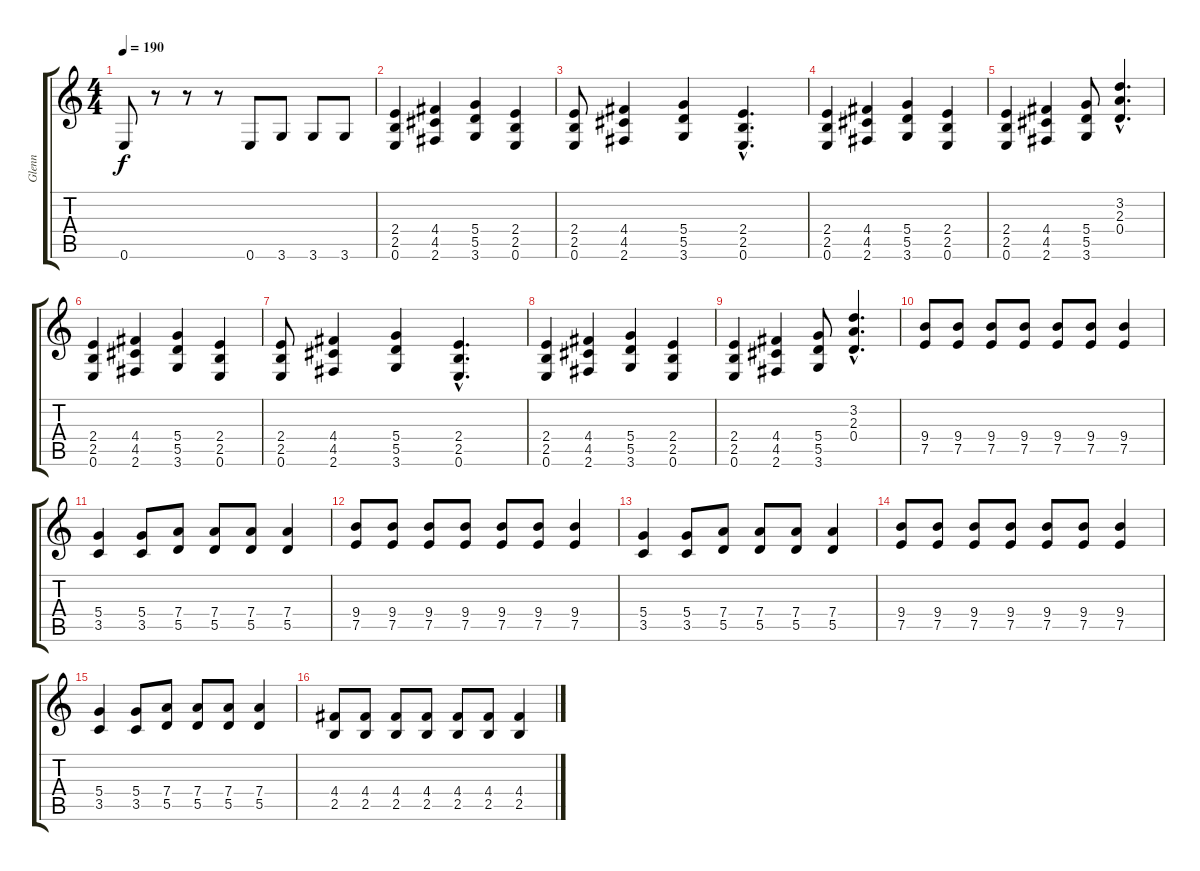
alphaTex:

\track ("Glenn" "Glenn") {instrument distortionguitar}
\staff {score tabs}
\tuning (E4 B3 G3 D3 A2 E2) {hide}
\ts (4 4)
\tempo 190
\clef g2
\ks c
0.6.8{dy f} r.8 r.8 r.8 0.6.8 3.6.8 3.6.8 3.6.8 |
(2.4 2.5 0.6).4 (4.4 4.5 2.6).4 (5.4 5.5 3.6).4 (2.4 2.5 0.6).4 |
(2.4 2.5 0.6).8 (4.4 4.5 2.6).4 (5.4 5.5 3.6).4 (2.4{hac} 2.5{hac} 0.6{hac}).4{d} |
(2.4 2.5 0.6).4 (4.4 4.5 2.6).4 (5.4 5.5 3.6).4 (2.4 2.5 0.6).4 |
(2.4 2.5 0.6).4 (4.4 4.5 2.6).4 (5.4 5.5 3.6).8 (3.2{hac} 2.3{hac} 0.4{hac}).4{d} |
(2.4 2.5 0.6).4 (4.4 4.5 2.6).4 (5.4 5.5 3.6).4 (2.4 2.5 0.6).4 |
(2.4 2.5 0.6).8 (4.4 4.5 2.6).4 (5.4 5.5 3.6).4 (2.4{hac} 2.5{hac} 0.6{hac}).4{d} |
(2.4 2.5 0.6).4 (4.4 4.5 2.6).4 (5.4 5.5 3.6).4 (2.4 2.5 0.6).4 |
(2.4 2.5 0.6).4 (4.4 4.5 2.6).4 (5.4 5.5 3.6).8 (3.2{hac} 2.3{hac} 0.4{hac}).4{d} |
(9.4 7.5).8 (9.4 7.5).8 (9.4 7.5).8 (9.4 7.5).8 (9.4 7.5).8 (9.4 7.5).8 (9.4 7.5).4 |
(5.4 3.5).4 (5.4 3.5).8 (7.4 5.5).8 (7.4 5.5).8 (7.4 5.5).8 (7.4 5.5).4 |
(9.4 7.5).8 (9.4 7.5).8 (9.4 7.5).8 (9.4 7.5).8 (9.4 7.5).8 (9.4 7.5).8 (9.4 7.5).4 |
(5.4 3.5).4 (5.4 3.5).8 (7.4 5.5).8 (7.4 5.5).8 (7.4 5.5).8 (7.4 5.5).4 |
(9.4 7.5).8 (9.4 7.5).8 (9.4 7.5).8 (9.4 7.5).8 (9.4 7.5).8 (9.4 7.5).8 (9.4 7.5).4 |
(5.4 3.5).4 (5.4 3.5).8 (7.4 5.5).8 (7.4 5.5).8 (7.4 5.5).8 (7.4 5.5).4 |
(4.4 2.5).8 (4.4 2.5).8 (4.4 2.5).8 (4.4 2.5).8 (4.4 2.5).8 (4.4 2.5).8 (4.4 2.5).4
